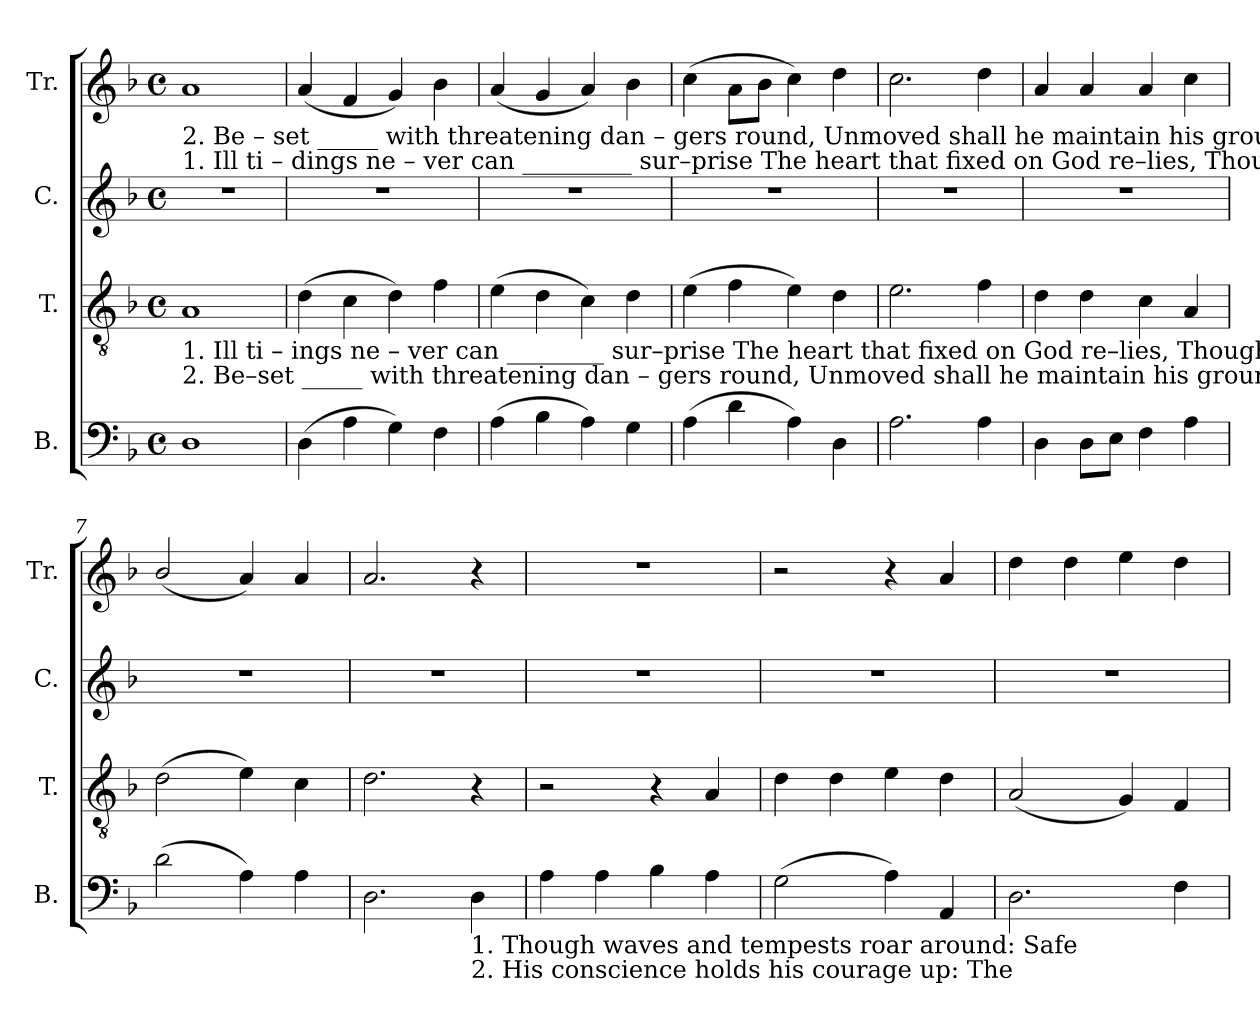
**kern	**kern	**kern	**kern
*part4	*part3	*part2	*part1
*staff4	*staff3	*staff2	*staff1
*I"B.	*I"T.	*I"C.	*I"Tr.
*I'B.	*I'T.	*I'C.	*I'Tr.
*clefF4	*clefGv2	*clefG2	*clefG2
*k[b-]	*k[b-]	*k[b-]	*k[b-]
*M4/4	*M4/4	*M4/4	*M4/4
*met(c)	*met(c)	*met(c)	*met(c)
*MM150	*MM150	*MM150	*MM150
=1	=1	=1	=1
!	!	!	!LO:TX:b:t=2. Be – set _____ with   threatening  dan   –   gers  round, Unmoved shall he maintain his ground;                           His  conscience  holds  his
!	!	!	!LO:TX:b:t=1. Ill      ti    –    dings   ne   –   ver   can _________ sur–prise  The heart that fixed on God re–lies,                             Though waves and tempests
!	!LO:TX:b:t=1. Ill      ti     –   ings   ne     –    ver   can ________ sur–prise  The heart that fixed on God re–lies,             Though waves and tempests roar a –	!	!
!	!LO:TX:b:t=2. Be–set _____ with threatening  dan    –  gers  round, Unmoved shall he maintain his ground;               His conscience holds  his courage	!	!
1D	1A	1r	1a
=2	=2	=2	=2
(4D\	(4d\	1r	(4a/
4A\	4c\	.	4f/
4G\)	4d\)	.	4g/)
4F\	4f\	.	4b-\
=3	=3	=3	=3
(4A\	(4e\	1r	(4a/
4B-\	4d\	.	4g/
4A\)	4c\)	.	4a/)
4G\	4d\	.	4b-\
=4	=4	=4	=4
(4A\	(4e\	1r	(4cc\
4d\	4f\	.	8a\L
.	.	.	8b-\J
4A\)	4e\)	.	4cc\)
4D\	4d\	.	4dd\
=5	=5	=5	=5
2.A\	2.e\	1r	2.cc\
4A\	4f\	.	4dd\
=6	=6	=6	=6
4D\	4d\	1r	4a/
8D\L	4d\	.	4a/
8E\J	.	.	.
4F\	4c\	.	4a/
4A\	4A/	.	4cc\
=7	=7	=7	=7
(2d\	(2d\	1r	(2b-/
4A\)	4e\)	.	4a/)
4A\	4c\	.	4a/
=8	=8	=8	=8
2.D\	2.d\	1r	2.a/
!LO:TX:b:t=1. Though waves and tempests roar around&colon;  Safe	!	!	!
!LO:TX:b:t=2. His  conscience  holds  his  courage  up&colon;     The	!	!	!
4D\	4r	.	4r
=9	=9	=9	=9
4A\	2r	1r	1r
4A\	.	.	.
4B-\	4r	.	.
4A\	4A/	.	.
=10	=10	=10	=10
(2G\	4d\	1r	2r
.	4d\	.	.
4A\)	4e\	.	4r
4AA/	4d\	.	4a/
=11	=11	=11	=11
2.D\	(2A/	1r	4dd\
.	.	.	4dd\
.	4G/)	.	4ee\
4F\	4F/	.	4dd\
=	=	=	=
*-	*-	*-	*-
